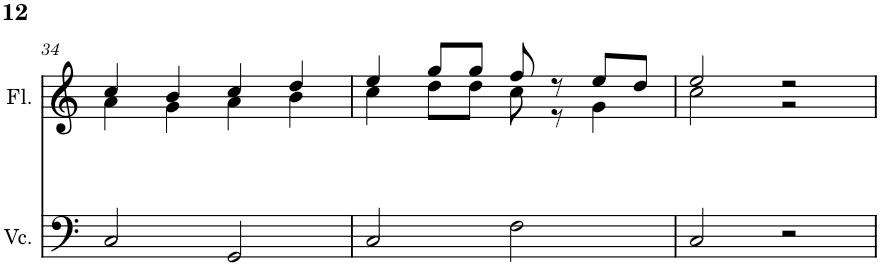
**kern	**kern
*part2	*part1
*staff2	*staff1
*I"Cello	*I"Flute
*	*I'Fl.
!!LO:PB:g=z
*clefF4	*clefG2
*k[]	*k[]
*M4/4	*M4/4
=34	=34
*	*^
2C/	4cc/	4a\
.	4b/	4g\
2GG/	4cc/	4a\
.	4dd/	4b\
=35	=35	=35
2C/	4ee/	4cc\
.	8gg/L	8dd\L
.	8gg/J	8dd\J
2F\	8ff/	8cc\
.	8r	8r
.	8ee/L	4g\
.	8dd/J	.
=36	=36	=36
2C/	2ee/	2cc\
2r	2r	2r
*	*v	*v
=	=
*-	*-
